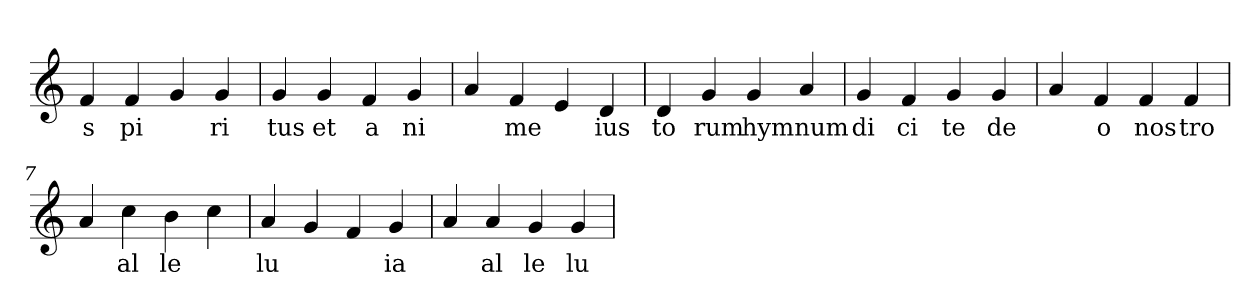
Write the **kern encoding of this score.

**kern	**text
*part1	*part1
*staff1	*staff1
*clefG2	*
=1	=1
4f	s
4f	pi
4g	.
4g	ri
=2	=2
4g	tus
4g	et
4f	a
4g	ni
=3	=3
4a	.
4f	me
4e	.
4d	ius
=4	=4
4d	to
4g	rum
4g	hym
4a	num
=5	=5
4g	di
4f	ci
4g	te
4g	de
=6	=6
4a	.
4f	o
4f	nos
4f	tro
=7	=7
4a	.
4cc	al
4b	le
4cc	.
=8	=8
4a	lu
4g	.
4f	.
4g	ia
=9	=9
4a	.
4a	al
4g	le
4g	lu
=	=
*-	*-
